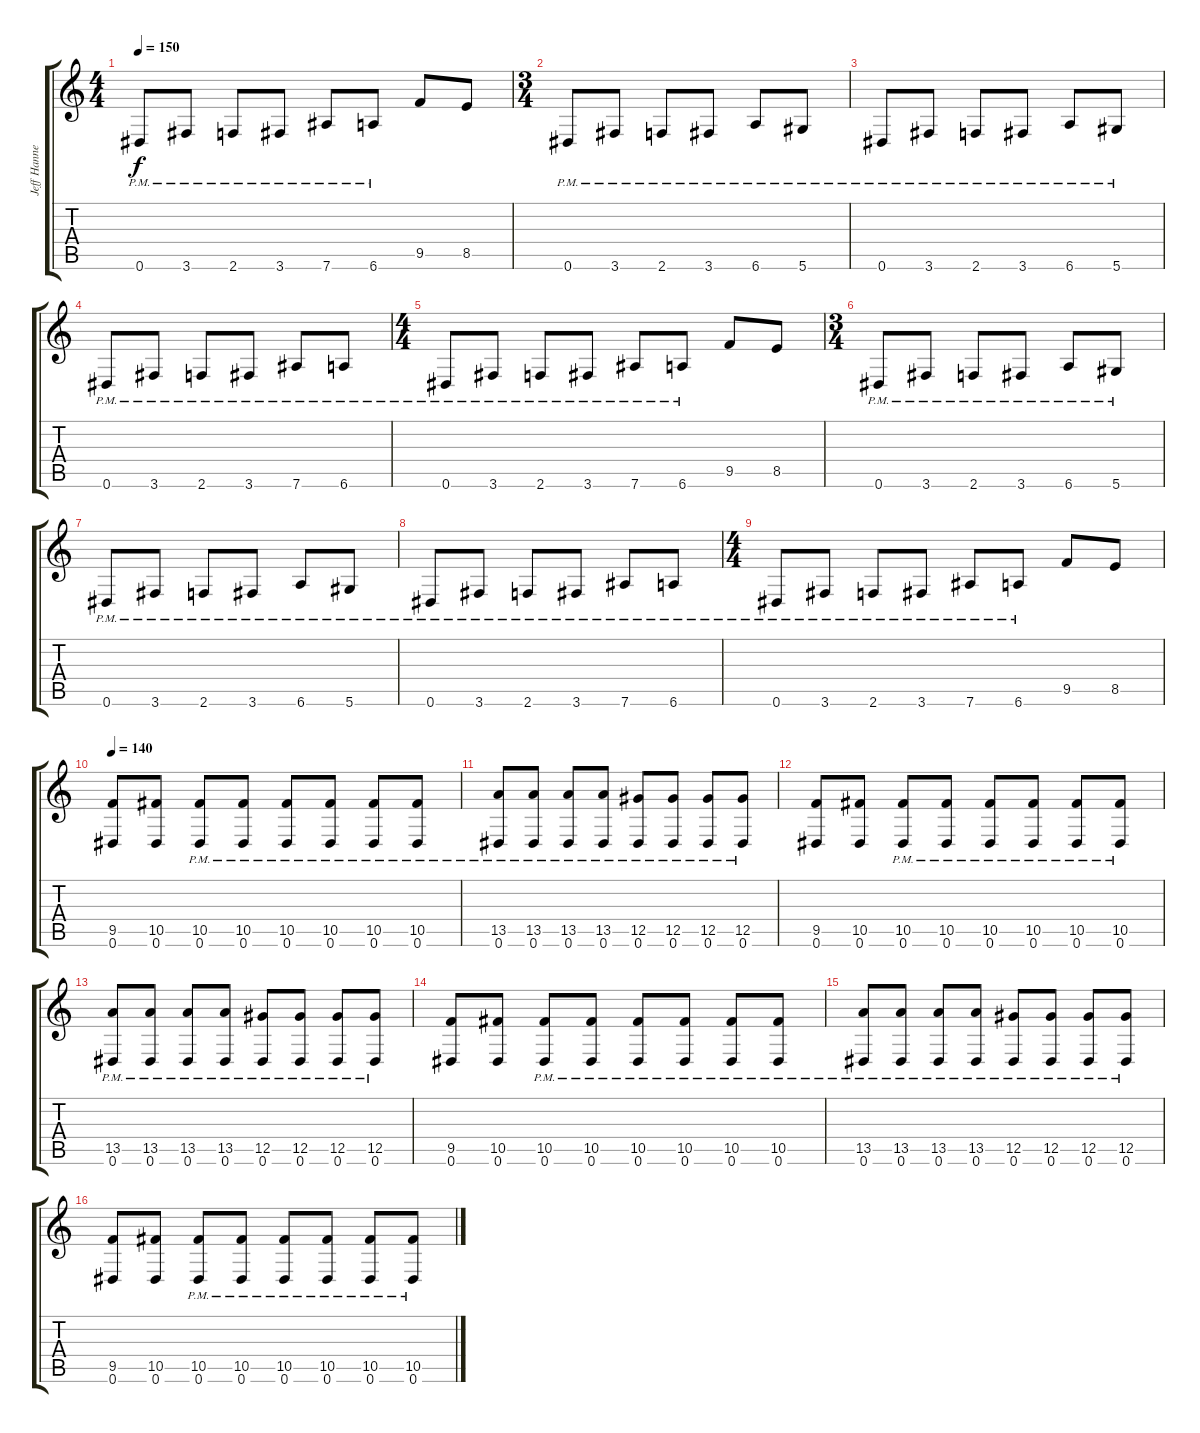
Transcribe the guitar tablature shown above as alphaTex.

\track ("Jeff Hanneman" "Jeff Hanne") {instrument distortionguitar}
\staff {score tabs}
\tuning (Eb4 Bb3 Gb3 Db3 Ab2 Eb2) {hide}
\ts (4 4)
\tempo 150
\clef g2
\ks c
0.6{pm}.8{dy f} 3.6{pm}.8 2.6{pm}.8 3.6{pm}.8 7.6{pm}.8 6.6{pm}.8 9.5.8 8.5.8 |
\ts (3 4)
0.6{pm}.8 3.6{pm}.8 2.6{pm}.8 3.6{pm}.8 6.6{pm}.8 5.6{pm}.8 |
0.6{pm}.8 3.6{pm}.8 2.6{pm}.8 3.6{pm}.8 6.6{pm}.8 5.6{pm}.8 |
0.6{pm}.8 3.6{pm}.8 2.6{pm}.8 3.6{pm}.8 7.6{pm}.8 6.6{pm}.8 |
\ts (4 4)
0.6{pm}.8 3.6{pm}.8 2.6{pm}.8 3.6{pm}.8 7.6{pm}.8 6.6{pm}.8 9.5.8 8.5.8 |
\ts (3 4)
0.6{pm}.8 3.6{pm}.8 2.6{pm}.8 3.6{pm}.8 6.6{pm}.8 5.6{pm}.8 |
0.6{pm}.8 3.6{pm}.8 2.6{pm}.8 3.6{pm}.8 6.6{pm}.8 5.6{pm}.8 |
0.6{pm}.8 3.6{pm}.8 2.6{pm}.8 3.6{pm}.8 7.6{pm}.8 6.6{pm}.8 |
\ts (4 4)
0.6{pm}.8 3.6{pm}.8 2.6{pm}.8 3.6{pm}.8 7.6{pm}.8 6.6{pm}.8 9.5.8 8.5.8 |
\tempo 140
(9.5 0.6).8 (10.5 0.6).8 (10.5{pm} 0.6{pm}).8 (10.5{pm} 0.6{pm}).8 (10.5{pm} 0.6{pm}).8 (10.5{pm} 0.6{pm}).8 (10.5{pm} 0.6{pm}).8 (10.5{pm} 0.6{pm}).8 |
(13.5{pm} 0.6{pm}).8 (13.5{pm} 0.6{pm}).8 (13.5{pm} 0.6{pm}).8 (13.5{pm} 0.6{pm}).8 (12.5{pm} 0.6{pm}).8 (12.5{pm} 0.6{pm}).8 (12.5{pm} 0.6{pm}).8 (12.5{pm} 0.6{pm}).8 |
(9.5 0.6).8 (10.5 0.6).8 (10.5{pm} 0.6{pm}).8 (10.5{pm} 0.6{pm}).8 (10.5{pm} 0.6{pm}).8 (10.5{pm} 0.6{pm}).8 (10.5{pm} 0.6{pm}).8 (10.5{pm} 0.6{pm}).8 |
(13.5{pm} 0.6{pm}).8 (13.5{pm} 0.6{pm}).8 (13.5{pm} 0.6{pm}).8 (13.5{pm} 0.6{pm}).8 (12.5{pm} 0.6{pm}).8 (12.5{pm} 0.6{pm}).8 (12.5{pm} 0.6{pm}).8 (12.5{pm} 0.6{pm}).8 |
(9.5 0.6).8 (10.5 0.6).8 (10.5{pm} 0.6{pm}).8 (10.5{pm} 0.6{pm}).8 (10.5{pm} 0.6{pm}).8 (10.5{pm} 0.6{pm}).8 (10.5{pm} 0.6{pm}).8 (10.5{pm} 0.6{pm}).8 |
(13.5{pm} 0.6{pm}).8 (13.5{pm} 0.6{pm}).8 (13.5{pm} 0.6{pm}).8 (13.5{pm} 0.6{pm}).8 (12.5{pm} 0.6{pm}).8 (12.5{pm} 0.6{pm}).8 (12.5{pm} 0.6{pm}).8 (12.5{pm} 0.6{pm}).8 |
(9.5 0.6).8 (10.5 0.6).8 (10.5{pm} 0.6{pm}).8 (10.5{pm} 0.6{pm}).8 (10.5{pm} 0.6{pm}).8 (10.5{pm} 0.6{pm}).8 (10.5{pm} 0.6{pm}).8 (10.5{pm} 0.6{pm}).8
